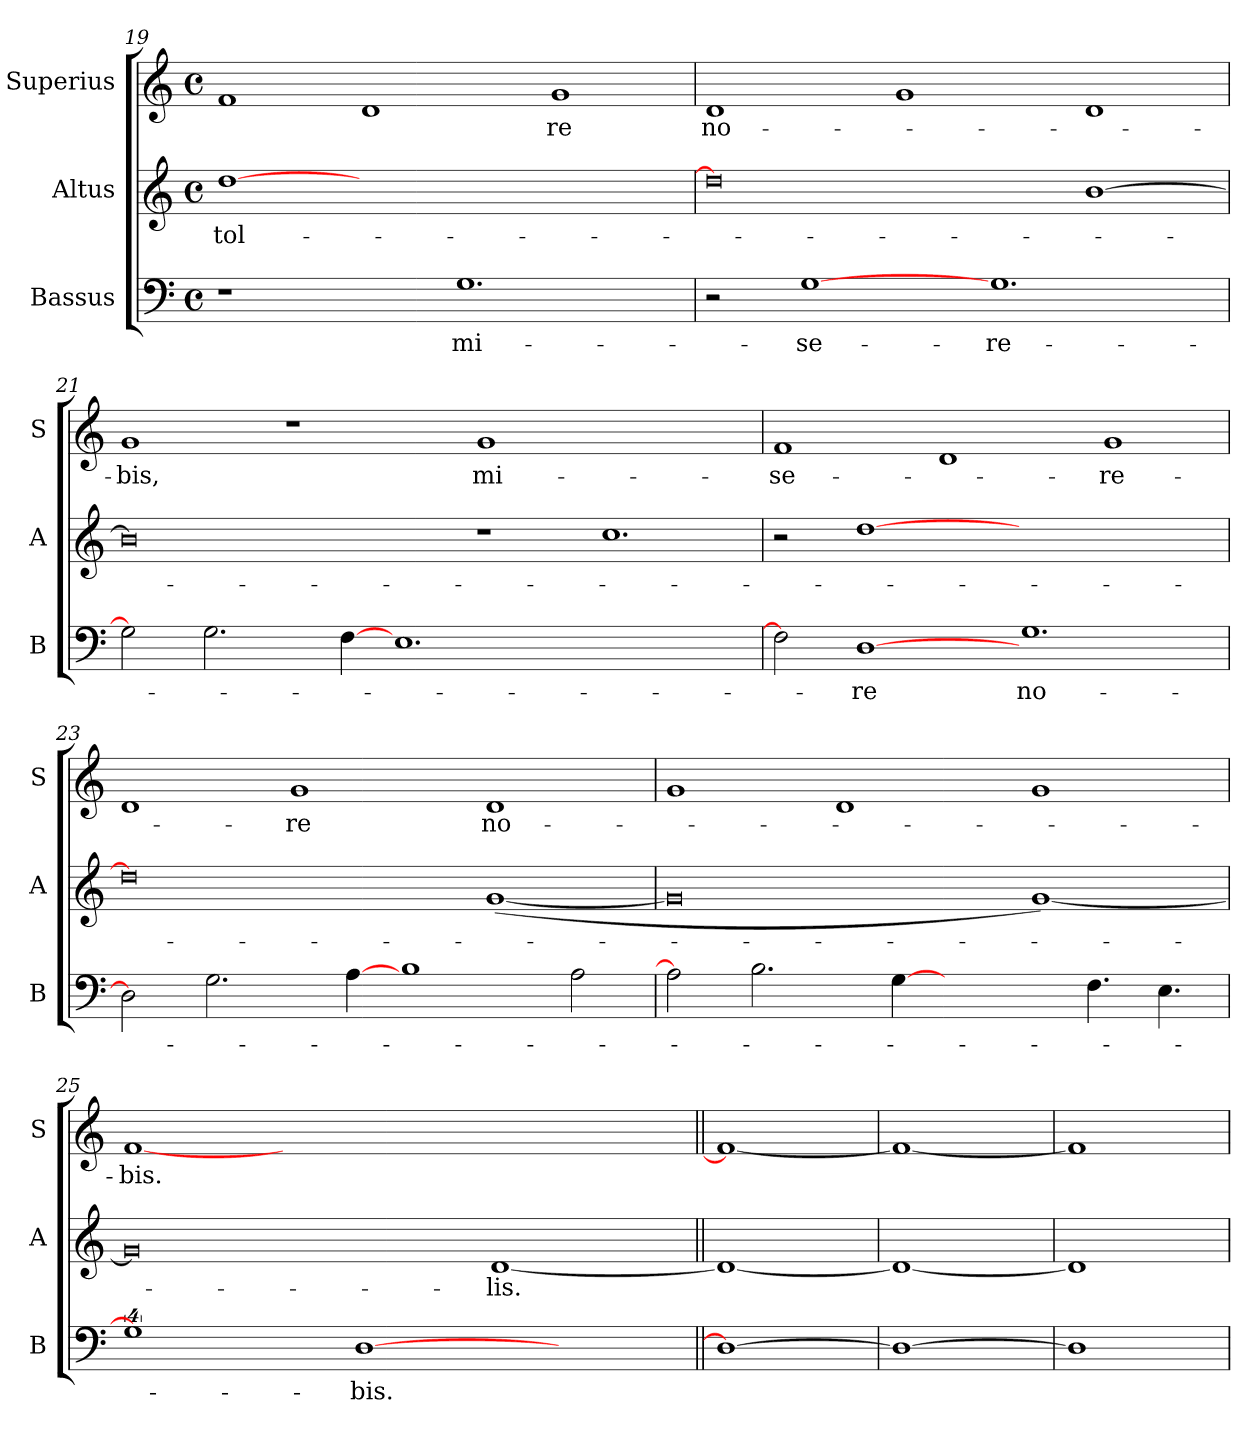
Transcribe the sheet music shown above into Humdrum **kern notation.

**kern	**text	**kern	**text	**kern	**text
*part3	*part3	*part2	*part2	*part1	*part1
*staff3	*staff3	*staff2	*staff2	*staff1	*staff1
*I"Bassus	*	*I"Altus	*	*I"Superius	*
*I'B	*	*I'A	*	*I'S	*
*clefF4	*	*clefG2	*	*clefG2	*
*k[]	*	*k[]	*	*k[]	*
*M4/4	*	*M4/4	*	*M4/4	*
*met(c)	*	*met(c)	*	*met(c)	*
=19	=19	=19	=19	=19	=19
1r	.	[1dd	tol-	1f	.
2ryy	.	0ryy	.	1d	.
1.G	mi-	.	.	.	.
.	.	.	.	1g	-re
=20	=20	=20	=20	=20	=20
2r	.	0dd]	.	1d	no-
[1G	-se-	.	.	.	.
.	.	.	.	1g	.
1.G	-re-	.	.	.	.
.	.	[1b	.	1d	.
=21	=21	=21	=21	=21	=21
2G]	.	0b]	.	1g	-bis,
2.G\	.	.	.	.	.
.	.	.	.	1r	.
[4F\	.	.	.	.	.
1.E	.	.	.	.	.
.	.	1r	.	1g	mi-
1.ryy	.	1.cc	.	1.ryy	.
=22	=22	=22	=22	=22	=22
2F\]	.	2r	.	1f	-se-
[1D	-re	[1dd	.	.	.
.	.	.	.	1d	.
1.G	no-	1.ryy	.	.	.
.	.	.	.	1g	-re-
!!LO:PB:g=z
=23	=23	=23	=23	=23	=23
2D]	.	0dd]	.	1d	.
2.G\	.	.	.	.	.
.	.	.	.	1g	-re
[4A\	.	.	.	.	.
1B	.	.	.	.	.
.	.	(<[1g	.	1d	no-
2A\	.	.	.	.	.
=24	=24	=24	=24	=24	=24
2A\]	.	0g]	.	1g	.
2.B\	.	.	.	.	.
.	.	.	.	1d	.
[4G	.	.	.	.	.
2.ryy	.	.	.	.	.
.	.	[1g)	.	1g	.
4.F\	.	.	.	.	.
4.E\	.	.	.	.	.
=25	=25	=25	=25	=25	=25
4%5G]	.	0g]	.	[1f/	-bis.
.	.	.	.	0ryy	.
[1D\	-bis.	.	.	.	.
.	.	[1d/	-lis.	.	.
2.ryy	.	.	.	.	.
=26||	=26||	=26||	=26||	=26||	=26||
1D\_	.	1d/_	.	1f/_	.
=27	=27	=27	=27	=27	=27
1D\_	.	1d/_	.	1f/_	.
=28	=28	=28	=28	=28	=28
1D\]	.	1d/]	.	1f/]	.
=	=	=	=	=	=
*-	*-	*-	*-	*-	*-
